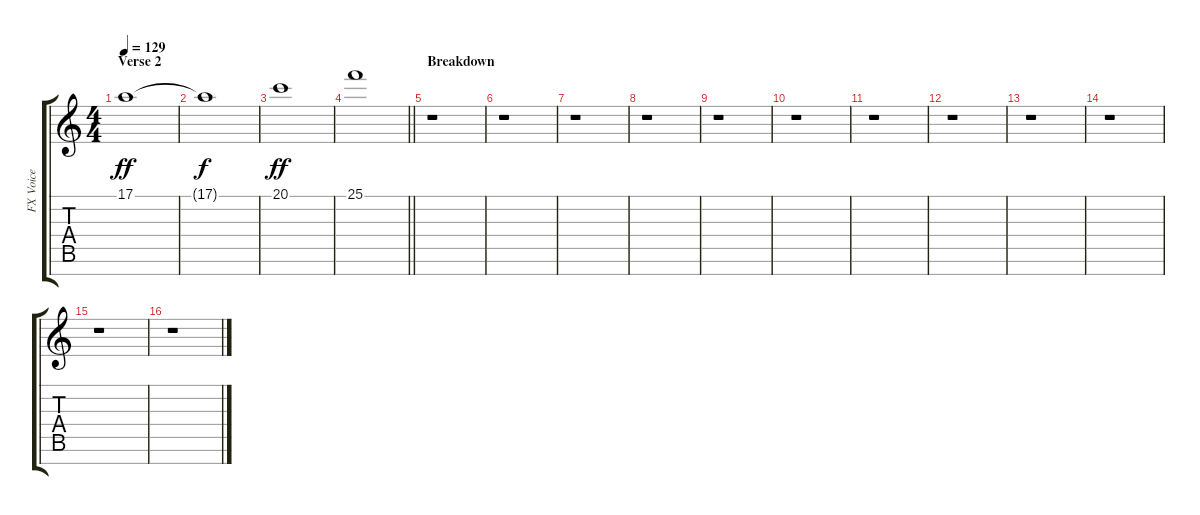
\track ("FX Voice" "FX Voice") {instrument pad6metallic}
\staff {score tabs}
\tuning (E4 B3 G3 D3 A2 E2 B1) {hide}
\ts (4 4)
\section ("" "Verse 2")
\tempo 129
\clef g2
\ks c
17.1.1{dy ff} |
17.1{t}.1{dy f} |
20.1.1{dy ff} |
\barLineRight lightlight
25.1.1 |
\section ("" "Breakdown")
r.1 |
r.1 |
r.1 |
r.1 |
r.1 |
r.1 |
r.1 |
r.1 |
r.1 |
r.1 |
r.1 |
r.1
